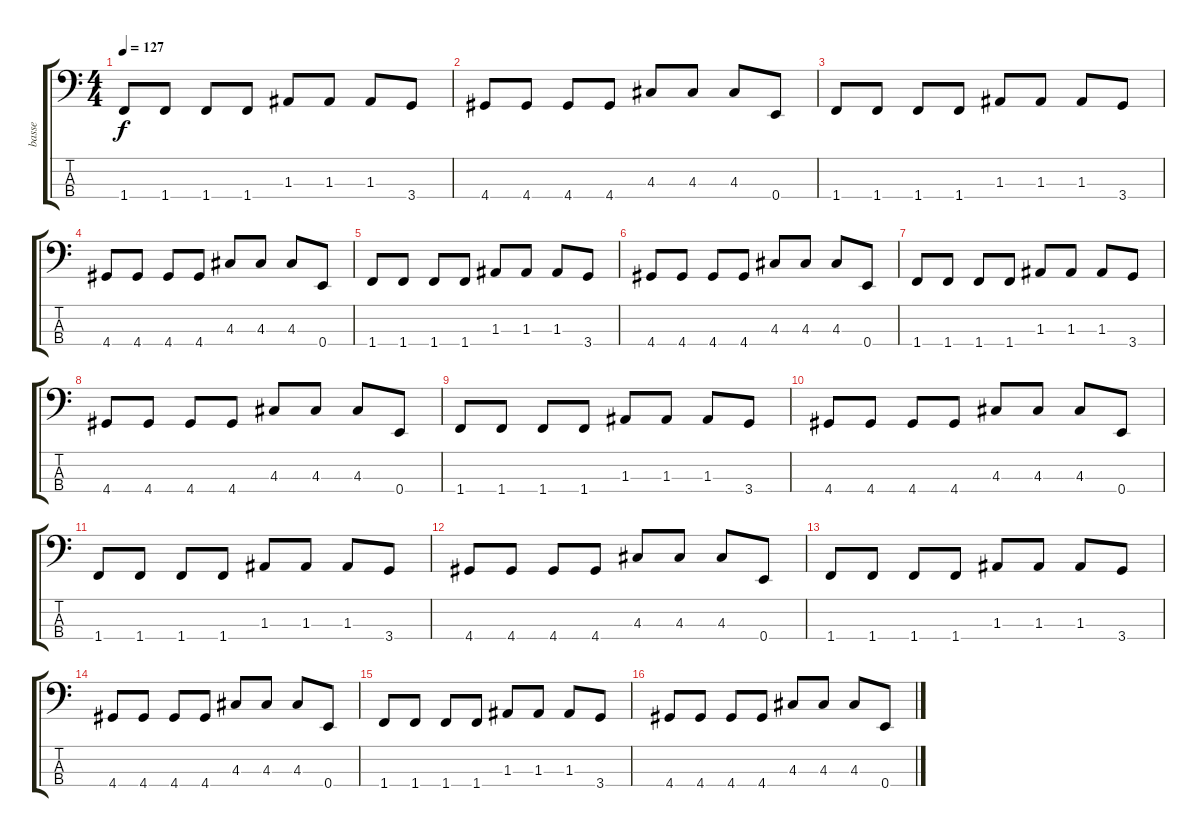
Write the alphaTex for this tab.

\track ("basse" "basse") {instrument electricbassfinger}
\staff {score tabs}
\tuning (G2 D2 A1 E1) {hide}
\ts (4 4)
\tempo 127
\clef f4
\ks c
1.4.8{dy f} 1.4.8 1.4.8 1.4.8 1.3.8 1.3.8 1.3.8 3.4.8 |
4.4.8 4.4.8 4.4.8 4.4.8 4.3.8 4.3.8 4.3.8 0.4.8 |
1.4.8 1.4.8 1.4.8 1.4.8 1.3.8 1.3.8 1.3.8 3.4.8 |
4.4.8 4.4.8 4.4.8 4.4.8 4.3.8 4.3.8 4.3.8 0.4.8 |
1.4.8 1.4.8 1.4.8 1.4.8 1.3.8 1.3.8 1.3.8 3.4.8 |
4.4.8 4.4.8 4.4.8 4.4.8 4.3.8 4.3.8 4.3.8 0.4.8 |
1.4.8 1.4.8 1.4.8 1.4.8 1.3.8 1.3.8 1.3.8 3.4.8 |
4.4.8 4.4.8 4.4.8 4.4.8 4.3.8 4.3.8 4.3.8 0.4.8 |
1.4.8 1.4.8 1.4.8 1.4.8 1.3.8 1.3.8 1.3.8 3.4.8 |
4.4.8 4.4.8 4.4.8 4.4.8 4.3.8 4.3.8 4.3.8 0.4.8 |
1.4.8 1.4.8 1.4.8 1.4.8 1.3.8 1.3.8 1.3.8 3.4.8 |
4.4.8 4.4.8 4.4.8 4.4.8 4.3.8 4.3.8 4.3.8 0.4.8 |
1.4.8 1.4.8 1.4.8 1.4.8 1.3.8 1.3.8 1.3.8 3.4.8 |
4.4.8 4.4.8 4.4.8 4.4.8 4.3.8 4.3.8 4.3.8 0.4.8 |
1.4.8 1.4.8 1.4.8 1.4.8 1.3.8 1.3.8 1.3.8 3.4.8 |
4.4.8 4.4.8 4.4.8 4.4.8 4.3.8 4.3.8 4.3.8 0.4.8
